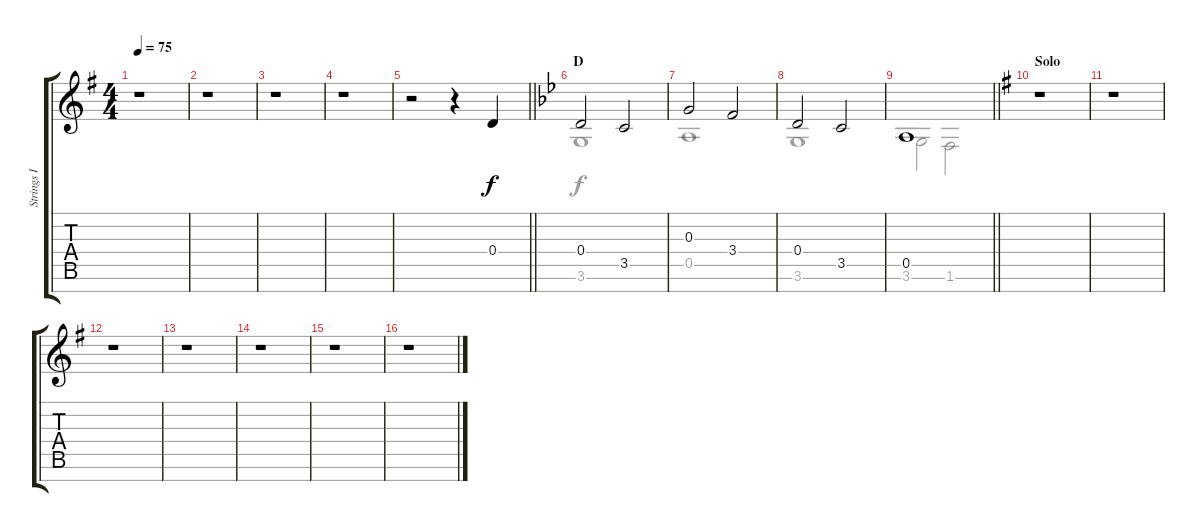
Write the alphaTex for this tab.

\track ("Strings I" "Strings I") {instrument stringensemble1}
\staff {score tabs}
\tuning (E5 B4 G4 D4 A3 E3 B2) {hide}
\voice
\ts (4 4)
\tempo 75
\clef g2
\ks g
r.1{dy f} |
r.1 |
r.1 |
r.1 |
\barLineRight lightlight
r.2 r.4 0.4.4 |
\section ("" "D")
\ks bb
0.4.2 3.5.2 |
0.3.2 3.4.2 |
0.4.2 3.5.2 |
\barLineRight lightlight
0.5.1 |
\section ("" "Solo")
\ks g
r.1 |
r.1 |
r.1 |
r.1 |
r.1 |
r.1 |
r.1
\voice
\clef g2
\ottava regular
\simile none
\ks g
|
|
|
|
\barLineRight lightlight
|
\ks bb
3.6.1 |
0.5.1 |
3.6.1 |
\barLineRight lightlight
3.6.2 1.6.2 |
\ks g
|
|
|
|
|
|
